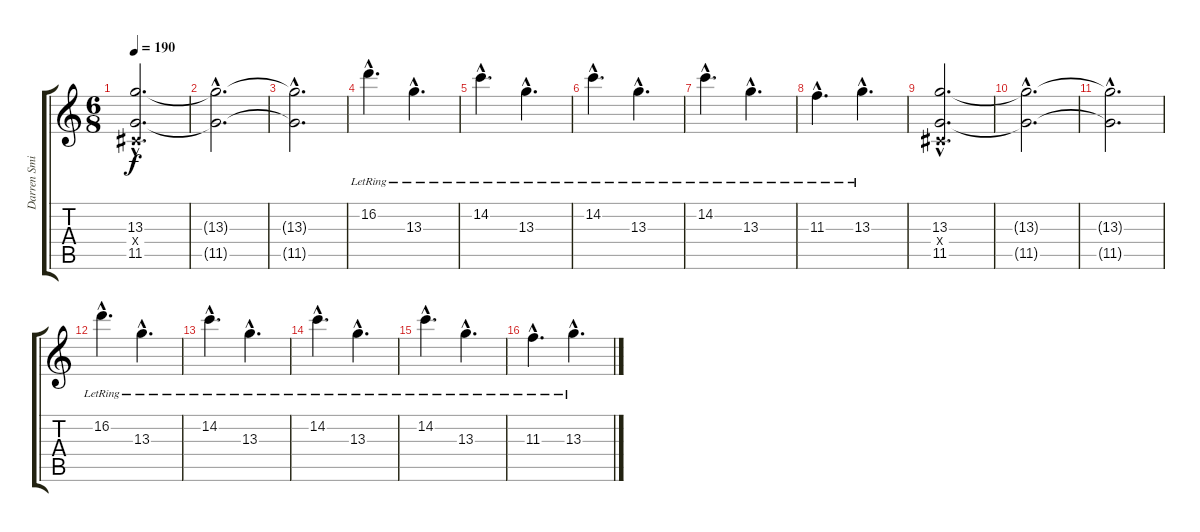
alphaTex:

\track ("Darren Smith" "Darren Smi") {instrument overdrivenguitar}
\staff {score tabs}
\tuning (Eb4 Bb3 Gb3 Db3 Ab2 Db2) {hide}
\ts (6 8)
\tempo 190
\clef g2
\ks c
(13.3{hac} 0.4{hac x} 11.5{hac}).2{d dy f} |
(13.3{hac t} 11.5{hac t}).2{d} |
(13.3{hac t} 11.5{hac t}).2{d} |
16.2{hac lr}.4{d} 13.3{hac lr}.4{d} |
14.2{hac lr}.4{d} 13.3{hac lr}.4{d} |
14.2{hac lr}.4{d} 13.3{hac lr}.4{d} |
14.2{hac lr}.4{d} 13.3{hac lr}.4{d} |
11.3{hac lr}.4{d} 13.3{hac lr}.4{d} |
(13.3{hac} 0.4{hac x} 11.5{hac}).2{d} |
(13.3{hac t} 11.5{hac t}).2{d} |
(13.3{hac t} 11.5{hac t}).2{d} |
16.2{hac lr}.4{d} 13.3{hac lr}.4{d} |
14.2{hac lr}.4{d} 13.3{hac lr}.4{d} |
14.2{hac lr}.4{d} 13.3{hac lr}.4{d} |
14.2{hac lr}.4{d} 13.3{hac lr}.4{d} |
11.3{hac lr}.4{d} 13.3{hac lr}.4{d}
